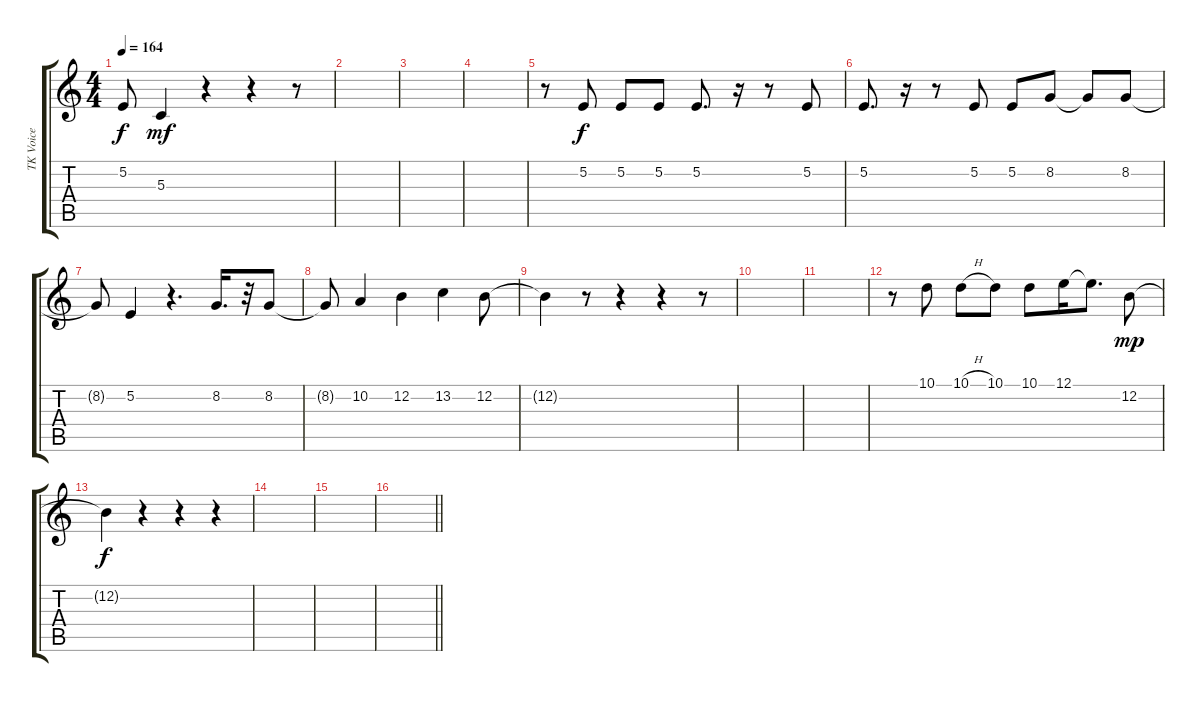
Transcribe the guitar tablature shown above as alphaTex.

\track ("TK Voice" "TK Voice") {instrument synthvoice}
\staff {score tabs}
\tuning (E4 B3 G3 D3 A2 E2) {hide}
\ts (4 4)
\tempo 164
\clef g2
\ks c
5.2{t}.8{dy f} 5.3.4{dy mf} r.4 r.4 r.8 |
|
|
|
r.8 5.2.8{dy f} 5.2.8 5.2.8 5.2.8{d} r.16 r.8 5.2.8 |
5.2.8{d} r.16 r.8 5.2.8 5.2.8 8.2.8 8.2{t}.8 8.2.8 |
8.2{t}.8 5.2.4 r.4{d} 8.2.16{d} r.32 8.2.8 |
8.2{t}.8 10.2.4 12.2.4 13.2.4 12.2.8 |
12.2{t}.4 r.8 r.4 r.4 r.8 |
|
|
r.8 10.1.8 10.1{h}.8 10.1.8 10.1.8 12.1.16 12.1{t}.8{d} 12.2.8{dy mp} |
12.2{t}.4{dy f} r.4 r.4 r.4 |
|
|
\barLineRight lightlight
